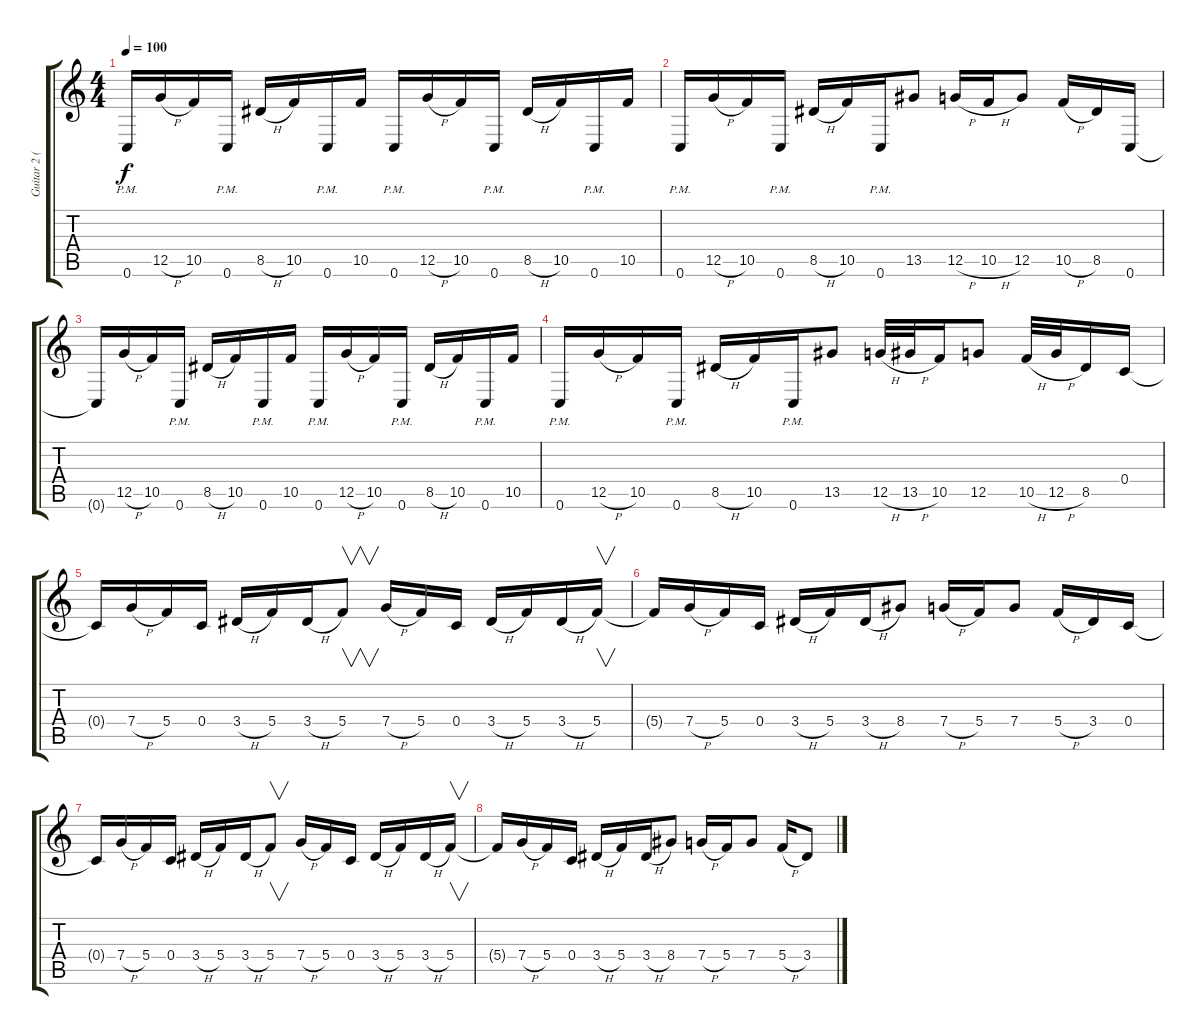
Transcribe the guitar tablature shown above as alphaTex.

\track ("Guitar 2 (Distorted- Tuck)" "Guitar 2 (") {instrument distortionguitar}
\staff {score tabs}
\tuning (D4 A3 F3 C3 G2 C2) {hide}
\ts (4 4)
\tempo 100
\clef g2
\ks c
0.6{pm}.16{dy f} 12.5{h}.16 10.5.16 0.6{pm}.16 8.5{h}.16 10.5.16 0.6{pm}.16 10.5.16 0.6{pm}.16 12.5{h}.16 10.5.16 0.6{pm}.16 8.5{h}.16 10.5.16 0.6{pm}.16 10.5.16 |
0.6{pm}.16 12.5{h}.16 10.5.16 0.6{pm}.16 8.5{h}.16 10.5.16 0.6{pm}.16 13.5.8 12.5{h}.16 10.5{h}.16 12.5.8 10.5{h}.16 8.5.16 0.6.16 |
0.6{t}.16 12.5{h}.16 10.5.16 0.6{pm}.16 8.5{h}.16 10.5.16 0.6{pm}.16 10.5.16 0.6{pm}.16 12.5{h}.16 10.5.16 0.6{pm}.16 8.5{h}.16 10.5.16 0.6{pm}.16 10.5.16 |
0.6{pm}.16 12.5{h}.16 10.5.16 0.6{pm}.16 8.5{h}.16 10.5.16 0.6{pm}.16 13.5.8 12.5{h}.32 13.5{h}.32 10.5.16 12.5.8 10.5{h}.32 12.5{h}.32 8.5.16 0.4.16 |
0.4{t}.16 7.4{h}.16 5.4.16 0.4.16 3.4{h}.16 5.4.16 3.4{h}.16 5.4.8{v} 7.4{h}.16 5.4.16 0.4.16 3.4{h}.16 5.4.16 3.4{h}.16 5.4.16{v} |
5.4{t}.16 7.4{h}.16 5.4.16 0.4.16 3.4{h}.16 5.4.16 3.4{h}.16 8.4.8 7.4{h}.16 5.4.16 7.4.8 5.4{h}.16 3.4.16 0.4.16 |
0.4{t}.16 7.4{h}.16 5.4.16 0.4.16 3.4{h}.16 5.4.16 3.4{h}.16 5.4.8{v} 7.4{h}.16 5.4.16 0.4.16 3.4{h}.16 5.4.16 3.4{h}.16 5.4.16{v} |
5.4{t}.16 7.4{h}.16 5.4.16 0.4.16 3.4{h}.16 5.4.16 3.4{h}.16 8.4.8 7.4{h}.16 5.4.16 7.4.8 5.4{h}.16 3.4.8
